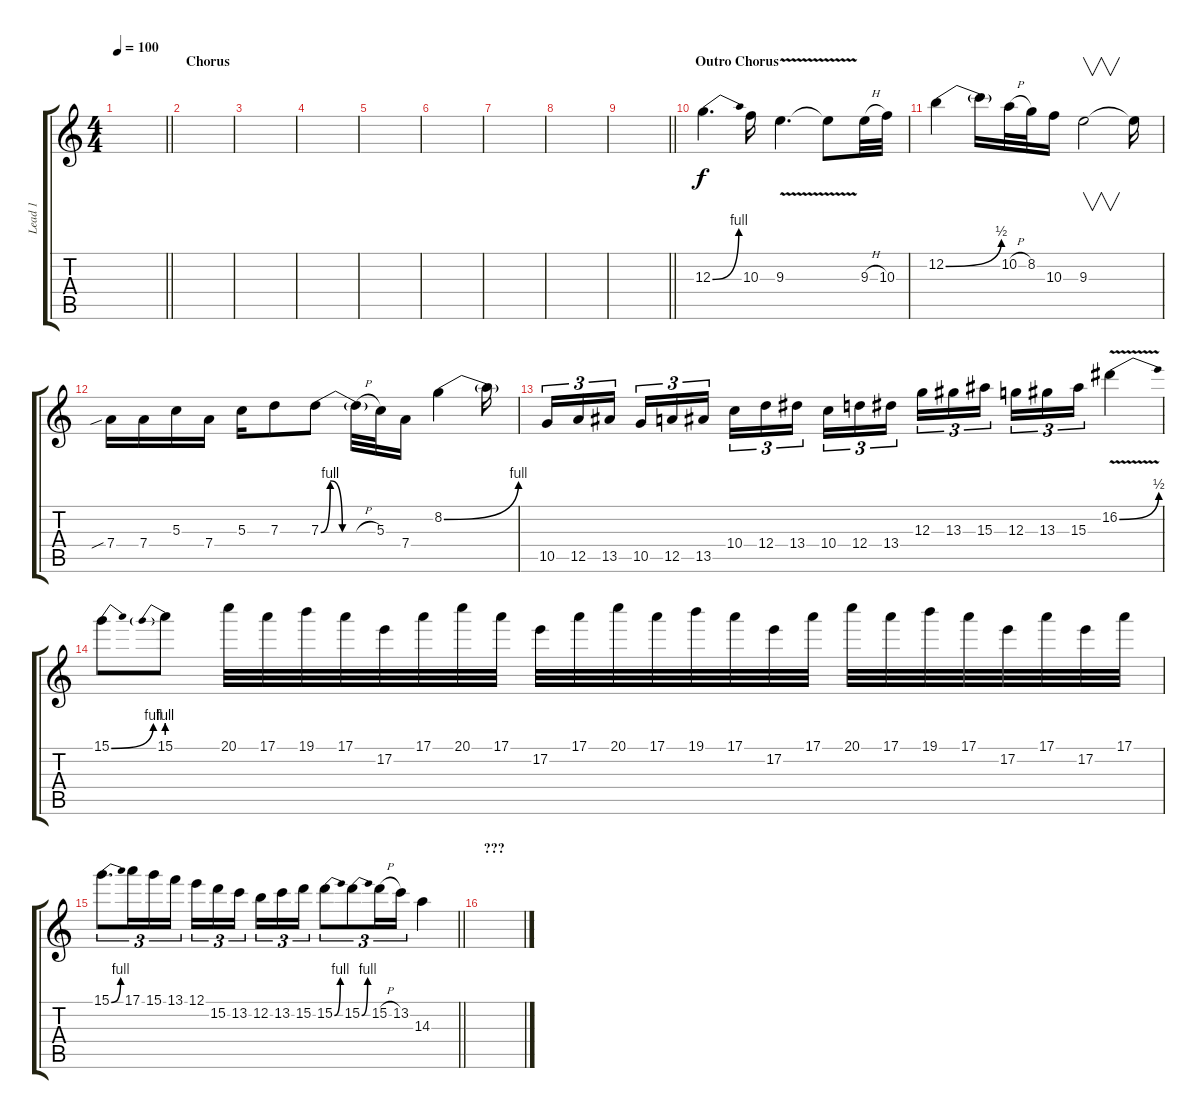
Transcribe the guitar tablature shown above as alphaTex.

\track ("Lead 1" "Lead 1") {instrument distortionguitar}
\staff {score tabs}
\tuning (E4 B3 G3 D3 A2 E2) {hide}
\ts (4 4)
\tempo 100
\clef g2
\barLineRight lightlight
\ks c
|
\section ("" "Chorus")
|
|
|
|
|
|
|
\barLineRight lightlight
|
\section ("" "Outro Chorus")
12.3{be (bend 0 0 60 4)}.4{d volume 14} 10.3.16 9.3{v}.4{d} 9.3{t}.8 9.3{h}.32 10.3.32 |
12.2{be (bend 0 0 60 2)}.4 12.2{t}.16 10.2{h}.32 8.2.32 10.3.16 9.3.2{v} 9.3{t}.16 |
7.4{sib}.16 7.4.16 5.3.16 7.4.16 5.3.16 7.3.8 7.3{be (custom 0 0 10 4 23 0 60 0)}.8 7.3{h t}.32 5.3.32 7.4.16 8.2{be (bend 0 0 60 4)}.4 8.2{t}.16 |
10.5.16{tu (3 2)} 12.5.16{tu (3 2)} 13.5.16{tu (3 2)} 10.5.16{tu (3 2)} 12.5.16{tu (3 2)} 13.5.16{tu (3 2)} 10.4.16{tu (3 2)} 12.4.16{tu (3 2)} 13.4.16{tu (3 2)} 10.4.16{tu (3 2)} 12.4.16{tu (3 2)} 13.4.16{tu (3 2)} 12.3.16{tu (3 2)} 13.3.16{tu (3 2)} 15.3.16{tu (3 2)} 12.3.16{tu (3 2)} 13.3.16{tu (3 2)} 15.3.16{tu (3 2)} 16.2{be (bend 0 0 60 2) v}.4 |
15.1{be (bend 0 0 60 4)}.8 15.1{be (prebend 0 4 60 4)}.8 20.1.32 17.1.32 19.1.32 17.1.32 17.2.32 17.1.32 20.1.32 17.1.32 17.2.32 17.1.32 20.1.32 17.1.32 19.1.32 17.1.32 17.2.32 17.1.32 20.1.32 17.1.32 19.1.32 17.1.32 17.2.32 17.1.32 17.2.32 17.1.32 |
\barLineRight lightlight
15.1{be (bend 0 0 60 4)}.8{d tu (3 2)} 17.1.16{tu (3 2)} 15.1.16{tu (3 2)} 13.1.16{tu (3 2)} 12.1.16{tu (3 2)} 15.2.16{tu (3 2)} 13.2.16{tu (3 2)} 12.2.16{tu (3 2)} 13.2.16{tu (3 2)} 15.2.16{tu (3 2)} 15.2{be (bend 0 0 60 4)}.8{tu (3 2)} 15.2{be (bend 0 0 60 4)}.8{tu (3 2)} 15.2{h}.16{tu (3 2)} 13.2.16{tu (3 2)} 14.3.4 |
\section ("" "???")
